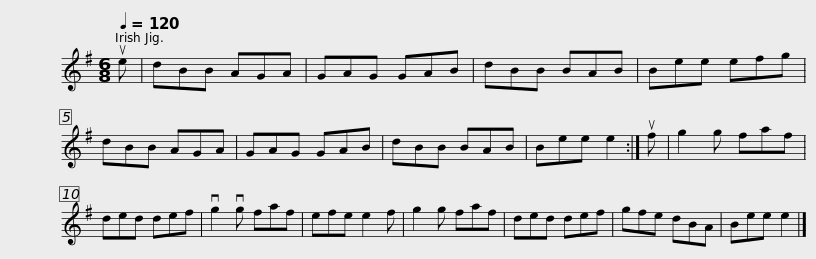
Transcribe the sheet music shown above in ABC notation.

X:1
L:1/8
Q:1/4=120
M:6/8
I:linebreak $
K:Emin
V:1 treble
V:1
 ue | dBB AGA | GAG GAB | dBB BAB | Bee efg | %5
 dBB AGA | GAG GAB | dBB BAB |$ Bee e2 :| uf | %10
 g2 g faf | ded def | vg2 vg faf | efe e2 f | g2 g faf | %15
 ded def | gfe dBA |$ Bee e2 |] %18
